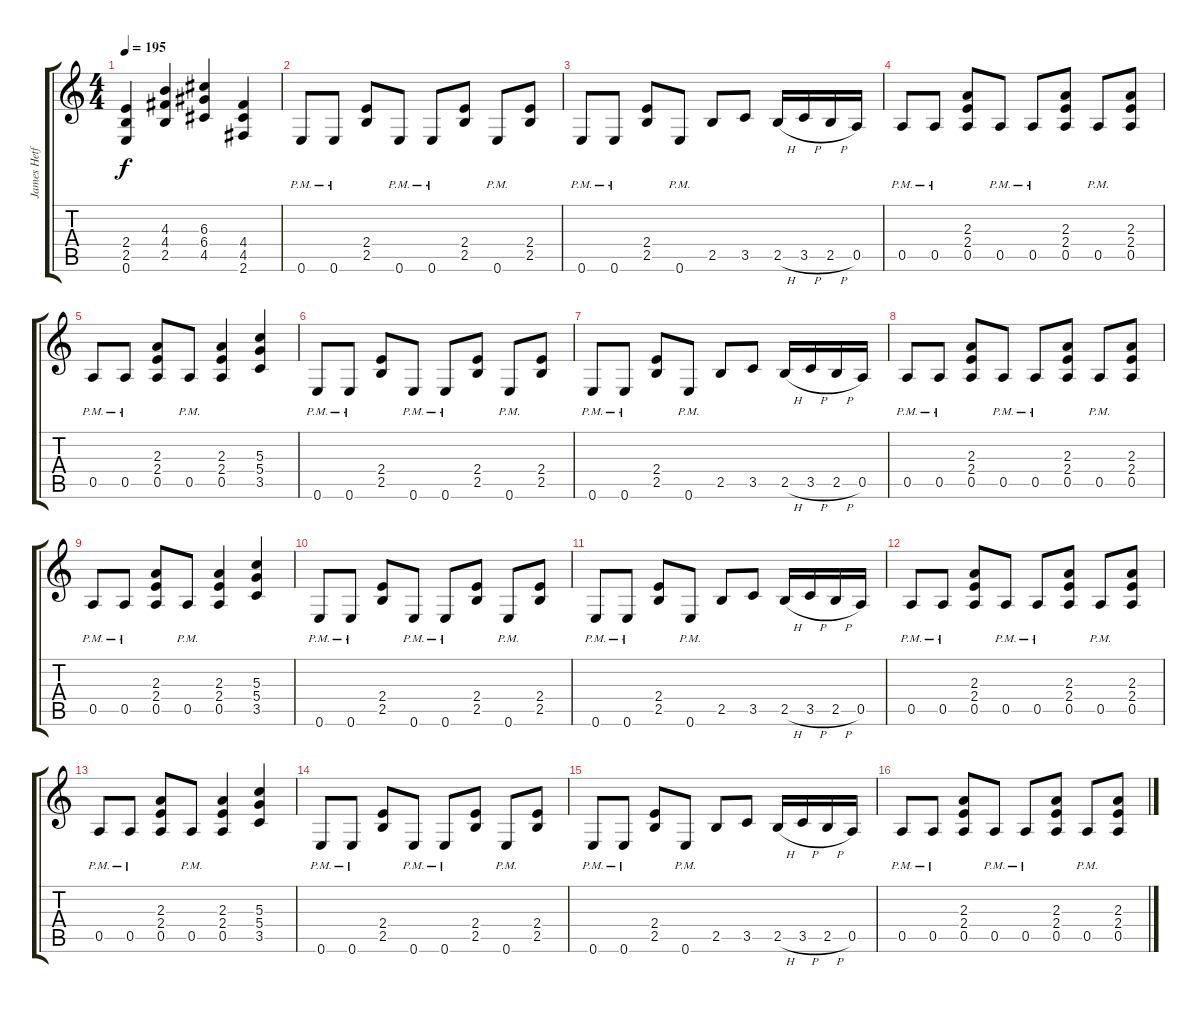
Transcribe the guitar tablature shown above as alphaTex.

\track ("James Hetfield Rhythm" "James Hetf") {instrument distortionguitar}
\staff {score tabs}
\tuning (E4 B3 G3 D3 A2 E2) {hide}
\ts (4 4)
\tempo 195
\clef g2
\ks c
(2.4{t} 2.5{t} 0.6{t}).4{dy f volume 16} (4.3 4.4 2.5).4 (6.3 6.4 4.5).4 (4.4 4.5 2.6).4 |
0.6{pm}.8 0.6{pm}.8 (2.4 2.5).8 0.6{pm}.8 0.6{pm}.8 (2.4 2.5).8 0.6{pm}.8 (2.4 2.5).8 |
0.6{pm}.8 0.6{pm}.8 (2.4 2.5).8 0.6{pm}.8 2.5.8 3.5.8 2.5{h}.16 3.5{h}.16 2.5{h}.16 0.5.16 |
0.5{pm}.8 0.5{pm}.8 (2.3 2.4 0.5).8 0.5{pm}.8 0.5{pm}.8 (2.3 2.4 0.5).8 0.5{pm}.8 (2.3 2.4 0.5).8 |
0.5{pm}.8 0.5{pm}.8 (2.3 2.4 0.5).8 0.5{pm}.8 (2.3 2.4 0.5).4 (5.3 5.4 3.5).4 |
0.6{pm}.8 0.6{pm}.8 (2.4 2.5).8 0.6{pm}.8 0.6{pm}.8 (2.4 2.5).8 0.6{pm}.8 (2.4 2.5).8 |
0.6{pm}.8 0.6{pm}.8 (2.4 2.5).8 0.6{pm}.8 2.5.8 3.5.8 2.5{h}.16 3.5{h}.16 2.5{h}.16 0.5.16 |
0.5{pm}.8 0.5{pm}.8 (2.3 2.4 0.5).8 0.5{pm}.8 0.5{pm}.8 (2.3 2.4 0.5).8 0.5{pm}.8 (2.3 2.4 0.5).8 |
0.5{pm}.8 0.5{pm}.8 (2.3 2.4 0.5).8 0.5{pm}.8 (2.3 2.4 0.5).4 (5.3 5.4 3.5).4 |
0.6{pm}.8 0.6{pm}.8 (2.4 2.5).8 0.6{pm}.8 0.6{pm}.8 (2.4 2.5).8 0.6{pm}.8 (2.4 2.5).8 |
0.6{pm}.8 0.6{pm}.8 (2.4 2.5).8 0.6{pm}.8 2.5.8 3.5.8 2.5{h}.16 3.5{h}.16 2.5{h}.16 0.5.16 |
0.5{pm}.8 0.5{pm}.8 (2.3 2.4 0.5).8 0.5{pm}.8 0.5{pm}.8 (2.3 2.4 0.5).8 0.5{pm}.8 (2.3 2.4 0.5).8 |
0.5{pm}.8 0.5{pm}.8 (2.3 2.4 0.5).8 0.5{pm}.8 (2.3 2.4 0.5).4 (5.3 5.4 3.5).4 |
0.6{pm}.8 0.6{pm}.8 (2.4 2.5).8 0.6{pm}.8 0.6{pm}.8 (2.4 2.5).8 0.6{pm}.8 (2.4 2.5).8 |
0.6{pm}.8 0.6{pm}.8 (2.4 2.5).8 0.6{pm}.8 2.5.8 3.5.8 2.5{h}.16 3.5{h}.16 2.5{h}.16 0.5.16 |
0.5{pm}.8 0.5{pm}.8 (2.3 2.4 0.5).8 0.5{pm}.8 0.5{pm}.8 (2.3 2.4 0.5).8 0.5{pm}.8 (2.3 2.4 0.5).8
